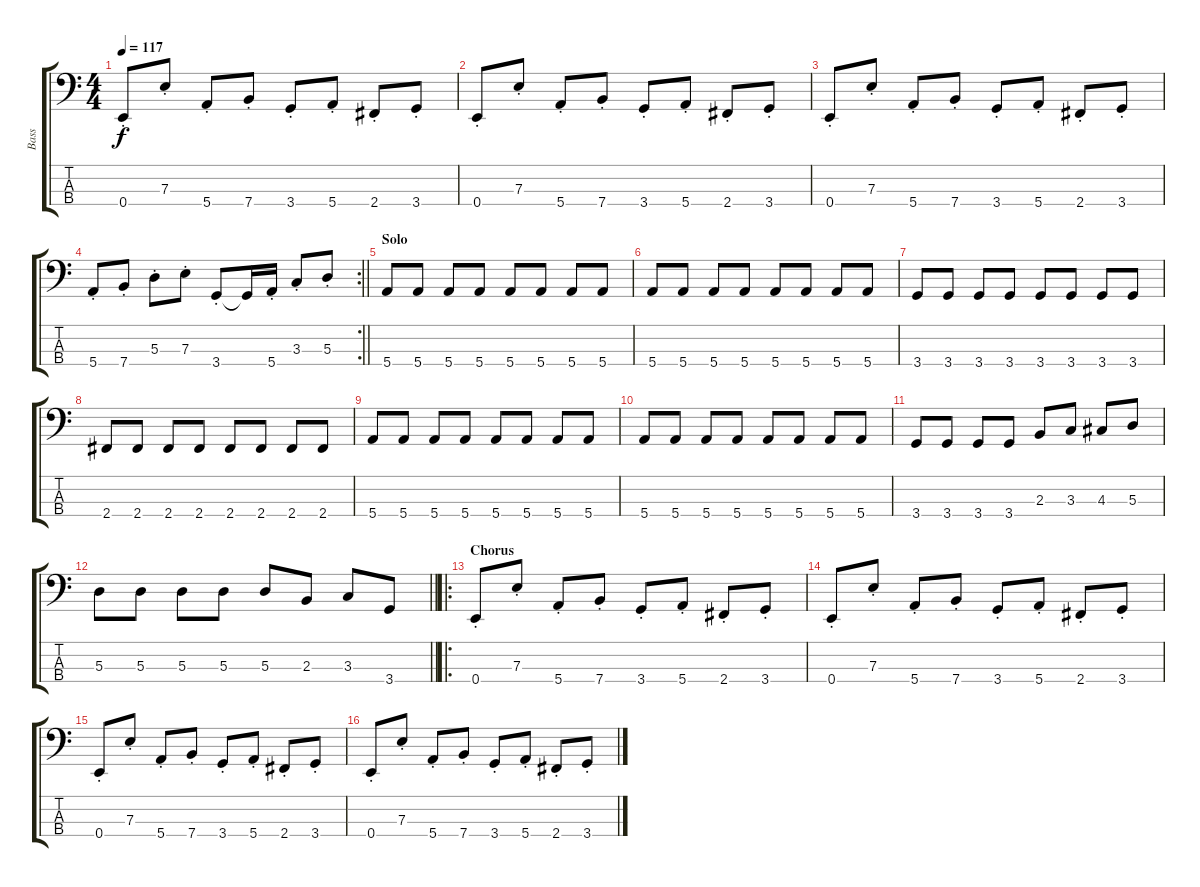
\track ("Bass" "Bass") {instrument electricbasspick}
\staff {score tabs}
\tuning (G2 D2 A1 E1) {hide}
\ts (4 4)
\tempo 117
\clef f4
\ks c
0.4{st}.8{dy f} 7.3{st}.8 5.4{st}.8 7.4{st}.8 3.4{st}.8 5.4{st}.8 2.4{st}.8 3.4{st}.8 |
0.4{st}.8 7.3{st}.8 5.4{st}.8 7.4{st}.8 3.4{st}.8 5.4{st}.8 2.4{st}.8 3.4{st}.8 |
0.4{st}.8 7.3{st}.8 5.4{st}.8 7.4{st}.8 3.4{st}.8 5.4{st}.8 2.4{st}.8 3.4{st}.8 |
\rc 2
\barLineRight lightlight
5.4{st}.8 7.4{st}.8 5.3{st}.8 7.3{st}.8 3.4{st}.8 3.4{t}.16 5.4{st}.16 3.3{st}.8 5.3{st}.8 |
\section ("" "Solo")
5.4.8 5.4.8 5.4.8 5.4.8 5.4.8 5.4.8 5.4.8 5.4.8 |
5.4.8 5.4.8 5.4.8 5.4.8 5.4.8 5.4.8 5.4.8 5.4.8 |
3.4.8 3.4.8 3.4.8 3.4.8 3.4.8 3.4.8 3.4.8 3.4.8 |
2.4.8 2.4.8 2.4.8 2.4.8 2.4.8 2.4.8 2.4.8 2.4.8 |
5.4.8 5.4.8 5.4.8 5.4.8 5.4.8 5.4.8 5.4.8 5.4.8 |
5.4.8 5.4.8 5.4.8 5.4.8 5.4.8 5.4.8 5.4.8 5.4.8 |
3.4.8 3.4.8 3.4.8 3.4.8 2.3.8 3.3.8 4.3.8 5.3.8 |
\barLineRight lightlight
5.3.8 5.3.8 5.3.8 5.3.8 5.3.8 2.3.8 3.3.8 3.4.8 |
\ro
\section ("" "Chorus")
0.4{st}.8 7.3{st}.8 5.4{st}.8 7.4{st}.8 3.4{st}.8 5.4{st}.8 2.4{st}.8 3.4{st}.8 |
0.4{st}.8 7.3{st}.8 5.4{st}.8 7.4{st}.8 3.4{st}.8 5.4{st}.8 2.4{st}.8 3.4{st}.8 |
0.4{st}.8 7.3{st}.8 5.4{st}.8 7.4{st}.8 3.4{st}.8 5.4{st}.8 2.4{st}.8 3.4{st}.8 |
0.4{st}.8 7.3{st}.8 5.4{st}.8 7.4{st}.8 3.4{st}.8 5.4{st}.8 2.4{st}.8 3.4{st}.8
